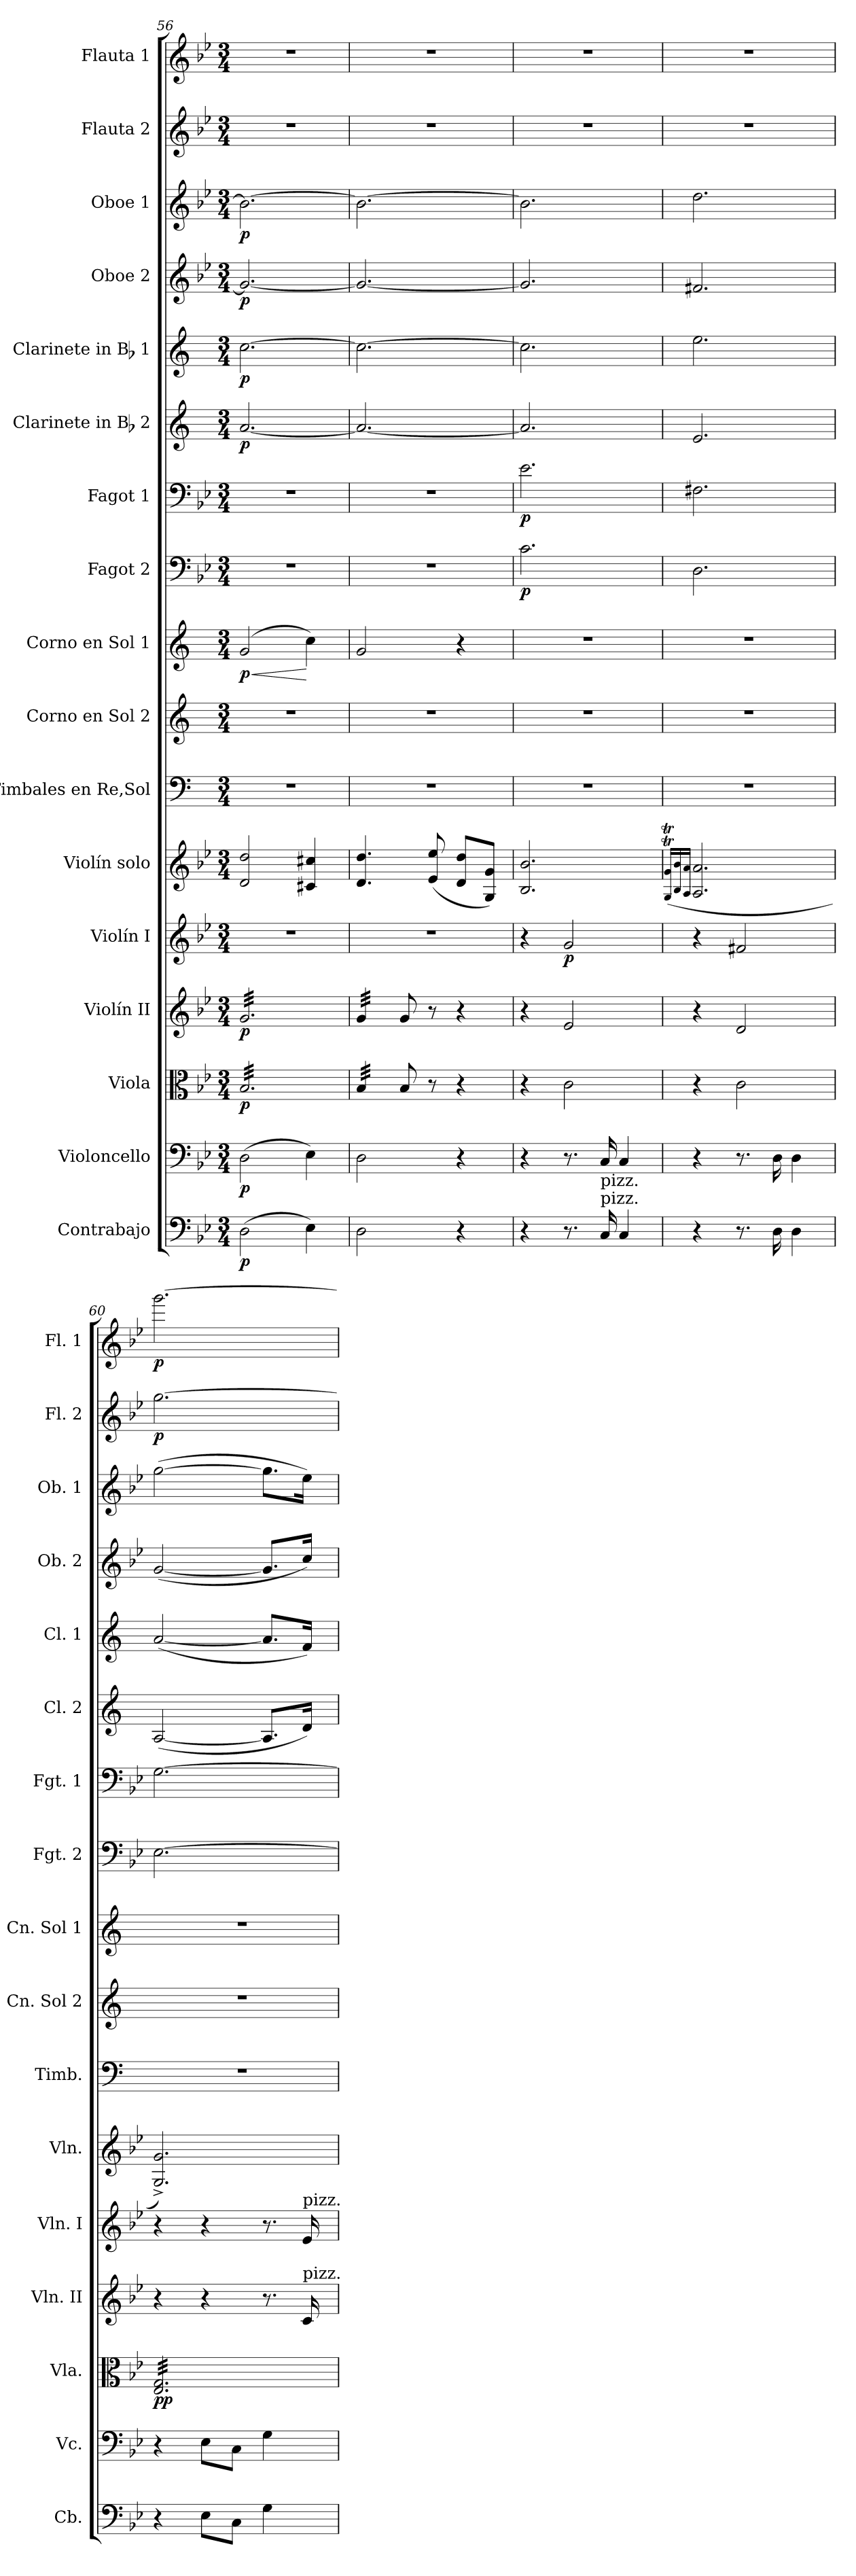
**kern	**dynam	**kern	**dynam	**kern	**dynam	**kern	**dynam	**kern	**dynam	**kern	**kern	**kern	**kern	**dynam	**kern	**dynam	**kern	**dynam	**kern	**dynam	**kern	**dynam	**kern	**dynam	**kern	**dynam	**kern	**dynam	**kern	**dynam
*part17	*part17	*part16	*part16	*part15	*part15	*part14	*part14	*part13	*part13	*part12	*part11	*part10	*part9	*part9	*part8	*part8	*part7	*part7	*part6	*part6	*part5	*part5	*part4	*part4	*part3	*part3	*part2	*part2	*part1	*part1
*staff17	*staff17	*staff16	*staff16	*staff15	*staff15	*staff14	*staff14	*staff13	*staff13	*staff12	*staff11	*staff10	*staff9	*staff9	*staff8	*staff8	*staff7	*staff7	*staff6	*staff6	*staff5	*staff5	*staff4	*staff4	*staff3	*staff3	*staff2	*staff2	*staff1	*staff1
*I"Contrabajo	*	*I"Violoncello	*	*I"Viola	*	*I"Violín II	*	*I"Violín I	*	*I"Violín solo	*I"Timbales en Re,Sol	*I"Corno en Sol 2	*I"Corno en Sol 1	*	*I"Fagot 2	*	*I"Fagot 1	*	*I"Clarinete in Bb 2	*	*I"Clarinete in Bb 1	*	*I"Oboe 2	*	*I"Oboe 1	*	*I"Flauta 2	*	*I"Flauta 1	*
*I'Cb.	*	*I'Vc.	*	*I'Vla.	*	*I'Vln. II	*	*I'Vln. I	*	*I'Vln.	*I'Timb.	*I'Cn. Sol 2	*I'Cn. Sol 1	*	*I'Fgt. 2	*	*I'Fgt. 1	*	*I'Cl. 2	*	*I'Cl. 1	*	*I'Ob. 2	*	*I'Ob. 1	*	*I'Fl. 2	*	*I'Fl. 1	*
!!LO:PB:g=z
*clefF4	*	*clefF4	*	*clefC3	*	*clefG2	*	*clefG2	*	*clefG2	*clefF4	*clefG2	*clefG2	*	*clefF4	*	*clefF4	*	*clefG2	*	*clefG2	*	*clefG2	*	*clefG2	*	*clefG2	*	*clefG2	*
*ITrd7c12	*	*	*	*	*	*	*	*	*	*	*	*ITrd3c5	*ITrd3c5	*	*	*	*	*	*ITrd1c2	*	*ITrd1c2	*	*	*	*	*	*	*	*	*
*k[b-e-]	*	*k[b-e-]	*	*k[b-e-]	*	*k[b-e-]	*	*k[b-e-]	*	*k[b-e-]	*k[]	*k[f#]	*k[f#]	*	*k[b-e-]	*	*k[b-e-]	*	*k[b-e-]	*	*k[b-e-]	*	*k[b-e-]	*	*k[b-e-]	*	*k[b-e-]	*	*k[b-e-]	*
*g:	*	*g:	*	*g:	*	*g:	*	*g:	*	*g:	*a:	*e:	*e:	*	*g:	*	*g:	*	*g:	*	*g:	*	*g:	*	*g:	*	*g:	*	*g:	*
*M3/4	*	*M3/4	*	*M3/4	*	*M3/4	*	*M3/4	*	*M3/4	*M3/4	*M3/4	*M3/4	*	*M3/4	*	*M3/4	*	*M3/4	*	*M3/4	*	*M3/4	*	*M3/4	*	*M3/4	*	*M3/4	*
=56	=56	=56	=56	=56	=56	=56	=56	=56	=56	=56	=56	=56	=56	=56	=56	=56	=56	=56	=56	=56	=56	=56	=56	=56	=56	=56	=56	=56	=56	=56
!	!	!	!	!	!	!	!	!LO:N:vis=1	!	!	!LO:N:vis=1	!LO:N:vis=1	!	!LO:HP:b	!LO:N:vis=1	!	!LO:N:vis=1	!	!	!	!	!	!	!	!	!	!LO:N:vis=1	!	!LO:N:vis=1	!
*	*	*	*	*tremolo	*	*	*	*	*	*	*	*	*	*	*	*	*	*	*	*	*	*	*	*	*	*	*	*	*	*
*	*	*	*	*	*	*tremolo	*	*	*	*	*	*	*	*	*	*	*	*	*	*	*	*	*	*	*	*	*	*	*	*
(2DDi\	p	(2Di\	p	32B-i/LLL	p	32gi/LLL	p	2.r	.	2di/ 2ddi	2.r	2.r	(2di/	< p	2.r	.	2.r	.	[<2.gi/	p	[>2.b-i\	p	2.gi/_<	p	2.b-i\_>	p	2.r	.	2.r	.
.	.	.	.	32B-i/	.	32gi/	.	.	.	.	.	.	.	.	.	.	.	.	.	.	.	.	.	.	.	.	.	.	.	.
.	.	.	.	32B-i/	.	32gi/	.	.	.	.	.	.	.	.	.	.	.	.	.	.	.	.	.	.	.	.	.	.	.	.
.	.	.	.	32B-i/	.	32gi/	.	.	.	.	.	.	.	.	.	.	.	.	.	.	.	.	.	.	.	.	.	.	.	.
.	.	.	.	32B-i/	.	32gi/	.	.	.	.	.	.	.	.	.	.	.	.	.	.	.	.	.	.	.	.	.	.	.	.
.	.	.	.	32B-i/	.	32gi/	.	.	.	.	.	.	.	.	.	.	.	.	.	.	.	.	.	.	.	.	.	.	.	.
.	.	.	.	32B-i/	.	32gi/	.	.	.	.	.	.	.	.	.	.	.	.	.	.	.	.	.	.	.	.	.	.	.	.
.	.	.	.	32B-i/	.	32gi/	.	.	.	.	.	.	.	.	.	.	.	.	.	.	.	.	.	.	.	.	.	.	.	.
.	.	.	.	32B-i/	.	32gi/	.	.	.	.	.	.	.	.	.	.	.	.	.	.	.	.	.	.	.	.	.	.	.	.
.	.	.	.	32B-i/	.	32gi/	.	.	.	.	.	.	.	.	.	.	.	.	.	.	.	.	.	.	.	.	.	.	.	.
.	.	.	.	32B-i/	.	32gi/	.	.	.	.	.	.	.	.	.	.	.	.	.	.	.	.	.	.	.	.	.	.	.	.
.	.	.	.	32B-i/	.	32gi/	.	.	.	.	.	.	.	.	.	.	.	.	.	.	.	.	.	.	.	.	.	.	.	.
.	.	.	.	32B-i/	.	32gi/	.	.	.	.	.	.	.	.	.	.	.	.	.	.	.	.	.	.	.	.	.	.	.	.
.	.	.	.	32B-i/	.	32gi/	.	.	.	.	.	.	.	.	.	.	.	.	.	.	.	.	.	.	.	.	.	.	.	.
.	.	.	.	32B-i/	.	32gi/	.	.	.	.	.	.	.	.	.	.	.	.	.	.	.	.	.	.	.	.	.	.	.	.
.	.	.	.	32B-i/	.	32gi/	.	.	.	.	.	.	.	.	.	.	.	.	.	.	.	.	.	.	.	.	.	.	.	.
4EE-i\)	.	4E-i\)	.	32B-i/	.	32gi/	.	.	.	4c#Xi/ 4cc#Xi	.	.	4gi\)	[	.	.	.	.	.	.	.	.	.	.	.	.	.	.	.	.
.	.	.	.	32B-i/	.	32gi/	.	.	.	.	.	.	.	.	.	.	.	.	.	.	.	.	.	.	.	.	.	.	.	.
.	.	.	.	32B-i/	.	32gi/	.	.	.	.	.	.	.	.	.	.	.	.	.	.	.	.	.	.	.	.	.	.	.	.
.	.	.	.	32B-i/	.	32gi/	.	.	.	.	.	.	.	.	.	.	.	.	.	.	.	.	.	.	.	.	.	.	.	.
.	.	.	.	32B-i/	.	32gi/	.	.	.	.	.	.	.	.	.	.	.	.	.	.	.	.	.	.	.	.	.	.	.	.
.	.	.	.	32B-i/	.	32gi/	.	.	.	.	.	.	.	.	.	.	.	.	.	.	.	.	.	.	.	.	.	.	.	.
.	.	.	.	32B-i/	.	32gi/	.	.	.	.	.	.	.	.	.	.	.	.	.	.	.	.	.	.	.	.	.	.	.	.
.	.	.	.	32B-i/JJJ	.	32gi/JJJ	.	.	.	.	.	.	.	.	.	.	.	.	.	.	.	.	.	.	.	.	.	.	.	.
=57	=57	=57	=57	=57	=57	=57	=57	=57	=57	=57	=57	=57	=57	=57	=57	=57	=57	=57	=57	=57	=57	=57	=57	=57	=57	=57	=57	=57	=57	=57
!	!	!	!	!	!	!	!	!LO:N:vis=1	!	!	!LO:N:vis=1	!LO:N:vis=1	!	!	!LO:N:vis=1	!	!LO:N:vis=1	!	!	!	!	!	!	!	!	!	!LO:N:vis=1	!	!LO:N:vis=1	!
2DDi\	.	2Di\	.	32B-i/LLL	.	32gi/LLL	.	2.r	.	4.di/ 4.ddi	2.r	2.r	2di/	.	2.r	.	2.r	.	2.gi/_<	.	2.b-i\_>	.	2.gi/_<	.	2.b-i\_>	.	2.r	.	2.r	.
.	.	.	.	32B-i/	.	32gi/	.	.	.	.	.	.	.	.	.	.	.	.	.	.	.	.	.	.	.	.	.	.	.	.
.	.	.	.	32B-i/	.	32gi/	.	.	.	.	.	.	.	.	.	.	.	.	.	.	.	.	.	.	.	.	.	.	.	.
.	.	.	.	32B-i/	.	32gi/	.	.	.	.	.	.	.	.	.	.	.	.	.	.	.	.	.	.	.	.	.	.	.	.
.	.	.	.	32B-i/	.	32gi/	.	.	.	.	.	.	.	.	.	.	.	.	.	.	.	.	.	.	.	.	.	.	.	.
.	.	.	.	32B-i/	.	32gi/	.	.	.	.	.	.	.	.	.	.	.	.	.	.	.	.	.	.	.	.	.	.	.	.
.	.	.	.	32B-i/	.	32gi/	.	.	.	.	.	.	.	.	.	.	.	.	.	.	.	.	.	.	.	.	.	.	.	.
.	.	.	.	32B-i/JJJ	.	32gi/JJJ	.	.	.	.	.	.	.	.	.	.	.	.	.	.	.	.	.	.	.	.	.	.	.	.
*	*	*	*	*	*	*Xtremolo	*	*	*	*	*	*	*	*	*	*	*	*	*	*	*	*	*	*	*	*	*	*	*	*
*	*	*	*	*Xtremolo	*	*	*	*	*	*	*	*	*	*	*	*	*	*	*	*	*	*	*	*	*	*	*	*	*	*
.	.	.	.	8B-i/	.	8gi/	.	.	.	.	.	.	.	.	.	.	.	.	.	.	.	.	.	.	.	.	.	.	.	.
.	.	.	.	8r	.	8r	.	.	.	(8e-i/ 8ee-i	.	.	.	.	.	.	.	.	.	.	.	.	.	.	.	.	.	.	.	.
4r	.	4r	.	4r	.	4r	.	.	.	8di/ 8ddiL	.	.	4r	.	.	.	.	.	.	.	.	.	.	.	.	.	.	.	.	.
.	.	.	.	.	.	.	.	.	.	8Gi/ 8giJ)	.	.	.	.	.	.	.	.	.	.	.	.	.	.	.	.	.	.	.	.
=58	=58	=58	=58	=58	=58	=58	=58	=58	=58	=58	=58	=58	=58	=58	=58	=58	=58	=58	=58	=58	=58	=58	=58	=58	=58	=58	=58	=58	=58	=58
!	!	!	!	!	!	!	!	!	!	!	!LO:N:vis=1	!LO:N:vis=1	!LO:N:vis=1	!	!	!	!	!	!	!	!	!	!	!	!	!	!LO:N:vis=1	!	!LO:N:vis=1	!
4r	.	4r	.	4r	.	4r	.	4r	.	2.B-i/ 2.b-i	2.r	2.r	2.r	.	2.ci\	p	2.e-i\	p	2.gi/]	.	2.b-i\]	.	2.gi/]	.	2.b-i\]	.	2.r	.	2.r	.
8.r	.	8.r	.	2ci\	.	2e-i/	.	2gi/	p	.	.	.	.	.	.	.	.	.	.	.	.	.	.	.	.	.	.	.	.	.
!	!	!LO:TX:b:t=pizz.	!	!	!	!	!	!	!	!	!	!	!	!	!	!	!	!	!	!	!	!	!	!	!	!	!	!	!	!
!LO:TX:a:t=pizz.	!	!	!	!	!	!	!	!	!	!	!	!	!	!	!	!	!	!	!	!	!	!	!	!	!	!	!	!	!	!
16CCi/	.	16Ci/	.	.	.	.	.	.	.	.	.	.	.	.	.	.	.	.	.	.	.	.	.	.	.	.	.	.	.	.
4CCi/	.	4Ci/	.	.	.	.	.	.	.	.	.	.	.	.	.	.	.	.	.	.	.	.	.	.	.	.	.	.	.	.
=59	=59	=59	=59	=59	=59	=59	=59	=59	=59	=59	=59	=59	=59	=59	=59	=59	=59	=59	=59	=59	=59	=59	=59	=59	=59	=59	=59	=59	=59	=59
.	.	.	.	.	.	.	.	.	.	(16qGi/T 16qgiTLL	.	.	.	.	.	.	.	.	.	.	.	.	.	.	.	.	.	.	.	.
.	.	.	.	.	.	.	.	.	.	16qB-i/ 16qb-i	.	.	.	.	.	.	.	.	.	.	.	.	.	.	.	.	.	.	.	.
.	.	.	.	.	.	.	.	.	.	16qAi/ 16qaiJJ	.	.	.	.	.	.	.	.	.	.	.	.	.	.	.	.	.	.	.	.
!	!	!	!	!	!	!	!	!	!	!	!LO:N:vis=1	!LO:N:vis=1	!LO:N:vis=1	!	!	!	!	!	!	!	!	!	!	!	!	!	!LO:N:vis=1	!	!LO:N:vis=1	!
4r	.	4r	.	4r	.	4r	.	4r	.	2.Ai/ 2.ai	2.r	2.r	2.r	.	2.Di\	.	2.F#Xi\	.	2.di/	.	2.ddi\	.	2.f#Xi/	.	2.ddi\	.	2.r	.	2.r	.
8.r	.	8.r	.	2ci\	.	2di/	.	2f#Xi/	.	.	.	.	.	.	.	.	.	.	.	.	.	.	.	.	.	.	.	.	.	.
16DDi\	.	16Di\	.	.	.	.	.	.	.	.	.	.	.	.	.	.	.	.	.	.	.	.	.	.	.	.	.	.	.	.
4DDi\	.	4Di\	.	.	.	.	.	.	.	.	.	.	.	.	.	.	.	.	.	.	.	.	.	.	.	.	.	.	.	.
=60	=60	=60	=60	=60	=60	=60	=60	=60	=60	=60	=60	=60	=60	=60	=60	=60	=60	=60	=60	=60	=60	=60	=60	=60	=60	=60	=60	=60	=60	=60
!	!	!	!	!	!	!	!	!	!	!	!LO:N:vis=1	!LO:N:vis=1	!LO:N:vis=1	!	!	!	!	!	!	!	!	!	!	!	!	!	!	!	!	!
*	*	*	*	*tremolo	*	*	*	*	*	*	*	*	*	*	*	*	*	*	*	*	*	*	*	*	*	*	*	*	*	*
4r	.	4r	.	32E-i/ 32GiLLL	pp	4r	.	4r	.	2.Gi/^ 2.gi^)	2.r	2.r	2.r	.	[>2.E-i\	.	[>2.Gi\	.	([<2Gi/	.	([<2gi/	.	([<2gi/	.	([>2ggi\	.	[>2.ggi\	p	[>2.gggi\	p
.	.	.	.	32E-i/ 32Gi	.	.	.	.	.	.	.	.	.	.	.	.	.	.	.	.	.	.	.	.	.	.	.	.	.	.
.	.	.	.	32E-i/ 32Gi	.	.	.	.	.	.	.	.	.	.	.	.	.	.	.	.	.	.	.	.	.	.	.	.	.	.
.	.	.	.	32E-i/ 32Gi	.	.	.	.	.	.	.	.	.	.	.	.	.	.	.	.	.	.	.	.	.	.	.	.	.	.
.	.	.	.	32E-i/ 32Gi	.	.	.	.	.	.	.	.	.	.	.	.	.	.	.	.	.	.	.	.	.	.	.	.	.	.
.	.	.	.	32E-i/ 32Gi	.	.	.	.	.	.	.	.	.	.	.	.	.	.	.	.	.	.	.	.	.	.	.	.	.	.
.	.	.	.	32E-i/ 32Gi	.	.	.	.	.	.	.	.	.	.	.	.	.	.	.	.	.	.	.	.	.	.	.	.	.	.
.	.	.	.	32E-i/ 32Gi	.	.	.	.	.	.	.	.	.	.	.	.	.	.	.	.	.	.	.	.	.	.	.	.	.	.
8EE-i\L	.	8E-i\L	.	32E-i/ 32Gi	.	4r	.	4r	.	.	.	.	.	.	.	.	.	.	.	.	.	.	.	.	.	.	.	.	.	.
.	.	.	.	32E-i/ 32Gi	.	.	.	.	.	.	.	.	.	.	.	.	.	.	.	.	.	.	.	.	.	.	.	.	.	.
.	.	.	.	32E-i/ 32Gi	.	.	.	.	.	.	.	.	.	.	.	.	.	.	.	.	.	.	.	.	.	.	.	.	.	.
.	.	.	.	32E-i/ 32Gi	.	.	.	.	.	.	.	.	.	.	.	.	.	.	.	.	.	.	.	.	.	.	.	.	.	.
8CCi\J	.	8Ci\J	.	32E-i/ 32Gi	.	.	.	.	.	.	.	.	.	.	.	.	.	.	.	.	.	.	.	.	.	.	.	.	.	.
.	.	.	.	32E-i/ 32Gi	.	.	.	.	.	.	.	.	.	.	.	.	.	.	.	.	.	.	.	.	.	.	.	.	.	.
.	.	.	.	32E-i/ 32Gi	.	.	.	.	.	.	.	.	.	.	.	.	.	.	.	.	.	.	.	.	.	.	.	.	.	.
.	.	.	.	32E-i/ 32Gi	.	.	.	.	.	.	.	.	.	.	.	.	.	.	.	.	.	.	.	.	.	.	.	.	.	.
4GGi\	.	4Gi\	.	32E-i/ 32Gi	.	8.r	.	8.r	.	.	.	.	.	.	.	.	.	.	8.Gi/L]	.	8.gi/L]	.	8.gi/L]	.	8.ggi\L]	.	.	.	.	.
.	.	.	.	32E-i/ 32Gi	.	.	.	.	.	.	.	.	.	.	.	.	.	.	.	.	.	.	.	.	.	.	.	.	.	.
.	.	.	.	32E-i/ 32Gi	.	.	.	.	.	.	.	.	.	.	.	.	.	.	.	.	.	.	.	.	.	.	.	.	.	.
.	.	.	.	32E-i/ 32Gi	.	.	.	.	.	.	.	.	.	.	.	.	.	.	.	.	.	.	.	.	.	.	.	.	.	.
.	.	.	.	32E-i/ 32Gi	.	.	.	.	.	.	.	.	.	.	.	.	.	.	.	.	.	.	.	.	.	.	.	.	.	.
.	.	.	.	32E-i/ 32Gi	.	.	.	.	.	.	.	.	.	.	.	.	.	.	.	.	.	.	.	.	.	.	.	.	.	.
!	!	!	!	!	!	!	!	!LO:TX:a:t=pizz.	!	!	!	!	!	!	!	!	!	!	!	!	!	!	!	!	!	!	!	!	!	!
!	!	!	!	!	!	!LO:TX:a:t=pizz.	!	!	!	!	!	!	!	!	!	!	!	!	!	!	!	!	!	!	!	!	!	!	!	!
.	.	.	.	32E-i/ 32Gi	.	16ci/	.	16e-i/	.	.	.	.	.	.	.	.	.	.	16ci/Jk)	.	16e-i/Jk)	.	16cci/Jk)	.	16ee-i\Jk)	.	.	.	.	.
.	.	.	.	32E-i/ 32GiJJJ	.	.	.	.	.	.	.	.	.	.	.	.	.	.	.	.	.	.	.	.	.	.	.	.	.	.
*	*	*	*	*Xtremolo	*	*	*	*	*	*	*	*	*	*	*	*	*	*	*	*	*	*	*	*	*	*	*	*	*	*
=	=	=	=	=	=	=	=	=	=	=	=	=	=	=	=	=	=	=	=	=	=	=	=	=	=	=	=	=	=	=
*-	*-	*-	*-	*-	*-	*-	*-	*-	*-	*-	*-	*-	*-	*-	*-	*-	*-	*-	*-	*-	*-	*-	*-	*-	*-	*-	*-	*-	*-	*-
